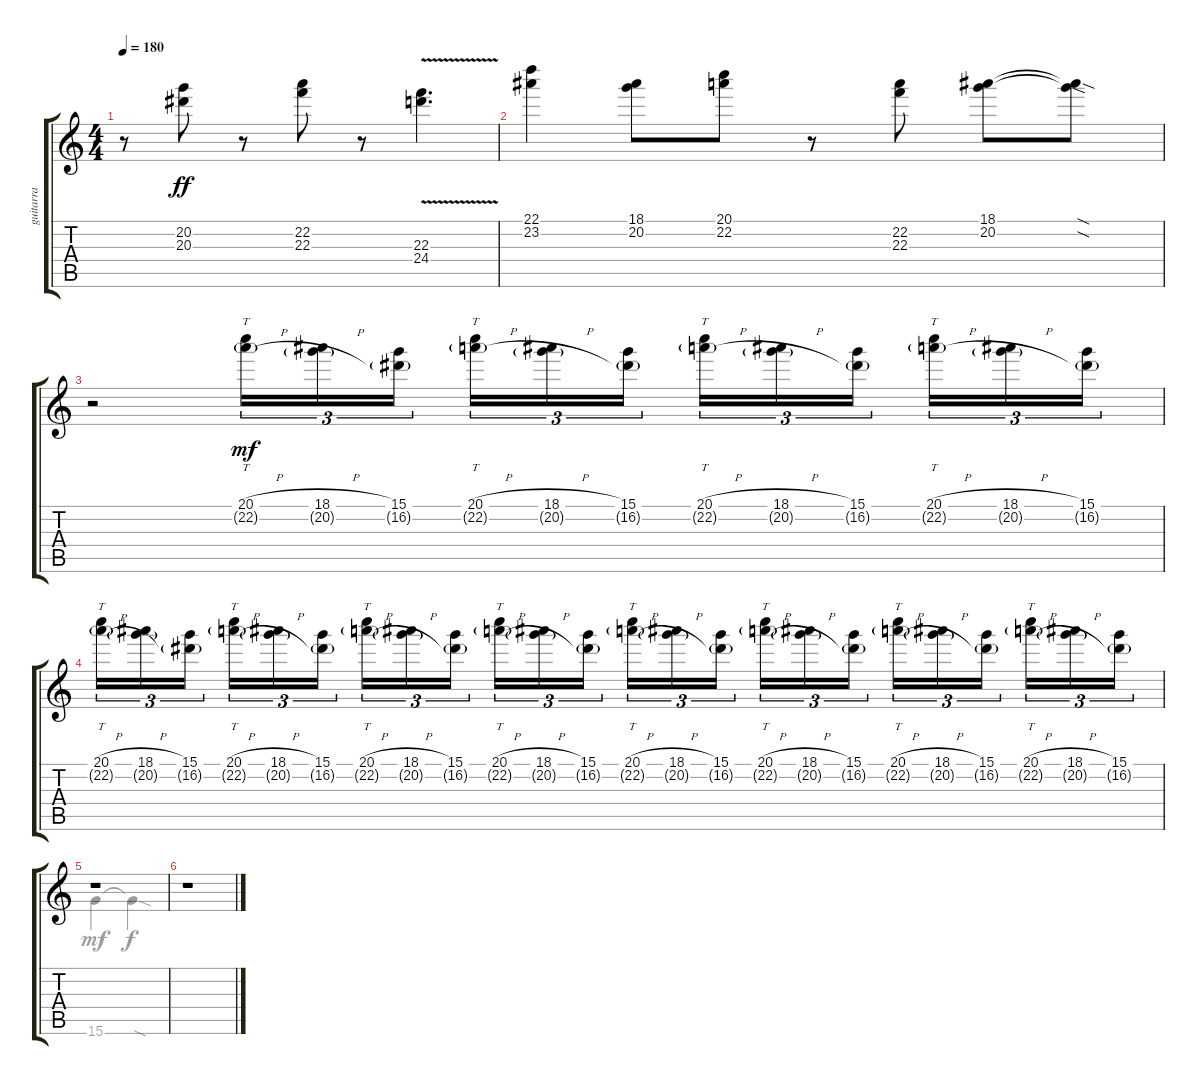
\track ("guitarra" "guitarra") {instrument distortionguitar}
\staff {score tabs}
\tuning (E4 B3 G3 D3 A2 E2) {hide}
\voice
\ts (4 4)
\tempo 180
\clef g2
\ks c
r.8{dy ff} (20.2 20.3).8 r.8 (22.2 22.3).8 r.8 (22.3{v} 24.4{v}).4{d} |
(22.1 23.2).4 (18.1 20.2).8 (20.1 22.2).8 r.8 (22.2 22.3).8 (18.1 20.2).8 (18.1{sod t} 20.2{sod t}).8 |
r.2 (20.1{h} 22.2{h g}).16{tt tu (3 2) dy mf} (18.1{h} 20.2{h g}).16{tu (3 2)} (15.1 16.2{g}).16{tu (3 2) beam splitsecondary} (20.1{h} 22.2{h g}).16{tt tu (3 2)} (18.1{h} 20.2{h g}).16{tu (3 2)} (15.1 16.2{g}).16{tu (3 2)} (20.1{h} 22.2{h g}).16{tt tu (3 2)} (18.1{h} 20.2{h g}).16{tu (3 2)} (15.1 16.2{g}).16{tu (3 2) beam splitsecondary} (20.1{h} 22.2{h g}).16{tt tu (3 2)} (18.1{h} 20.2{h g}).16{tu (3 2)} (15.1 16.2{g}).16{tu (3 2)} |
(20.1{h} 22.2{h g}).16{tt tu (3 2)} (18.1{h} 20.2{h g}).16{tu (3 2)} (15.1 16.2{g}).16{tu (3 2) beam splitsecondary} (20.1{h} 22.2{h g}).16{tt tu (3 2)} (18.1{h} 20.2{h g}).16{tu (3 2)} (15.1 16.2{g}).16{tu (3 2)} (20.1{h} 22.2{h g}).16{tt tu (3 2)} (18.1{h} 20.2{h g}).16{tu (3 2)} (15.1 16.2{g}).16{tu (3 2) beam splitsecondary} (20.1{h} 22.2{h g}).16{tt tu (3 2)} (18.1{h} 20.2{h g}).16{tu (3 2)} (15.1 16.2{g}).16{tu (3 2)} (20.1{h} 22.2{h g}).16{tt tu (3 2)} (18.1{h} 20.2{h g}).16{tu (3 2)} (15.1 16.2{g}).16{tu (3 2) beam splitsecondary} (20.1{h} 22.2{h g}).16{tt tu (3 2)} (18.1{h} 20.2{h g}).16{tu (3 2)} (15.1 16.2{g}).16{tu (3 2)} (20.1{h} 22.2{h g}).16{tt tu (3 2)} (18.1{h} 20.2{h g}).16{tu (3 2)} (15.1 16.2{g}).16{tu (3 2) beam splitsecondary} (20.1{h} 22.2{h g}).16{tt tu (3 2)} (18.1{h} 20.2{h g}).16{tu (3 2)} (15.1 16.2{g}).16{tu (3 2)} |
r.1 |
r.1
\voice
\clef g2
\ottava regular
\simile none
\ks c
|
|
|
|
15.6.4 15.6{sod t}.4{dy f} |
